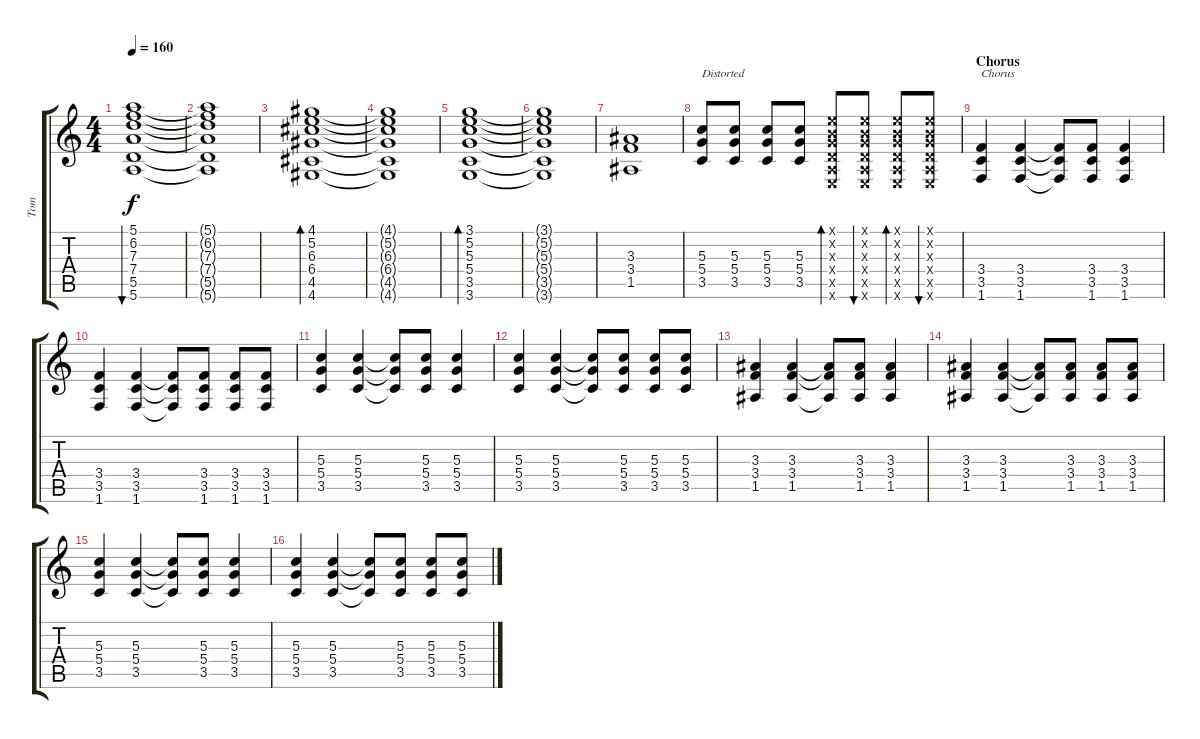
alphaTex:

\track ("Tom" "Tom") {instrument distortionguitar}
\staff {score tabs}
\tuning (E4 B3 G3 D3 A2 E2) {hide}
\ts (4 4)
\tempo 160
\clef g2
\ks c
(5.1 6.2 7.3 7.4 5.5 5.6).1{bu 240 dy f} |
(5.1{t} 6.2{t} 7.3{t} 7.4{t} 5.5{t} 5.6{t}).1 |
(4.1 5.2 6.3 6.4 4.5 4.6).1{bd 480} |
(4.1{t} 5.2{t} 6.3{t} 6.4{t} 4.5{t} 4.6{t}).1 |
(3.1 5.2 5.3 5.4 3.5 3.6).1{bd 240} |
(3.1{t} 5.2{t} 5.3{t} 5.4{t} 3.5{t} 3.6{t}).1 |
(3.3 3.4 1.5).1 |
(5.3 5.4 3.5).8{txt "Distorted" instrument distortionguitar} (5.3 5.4 3.5).8 (5.3 5.4 3.5).8 (5.3 5.4 3.5).8 (0.1{x} 0.2{x} 0.3{x} 0.4{x} 0.5{x} 0.6{x}).8{bd 60} (0.1{x} 0.2{x} 0.3{x} 0.4{x} 0.5{x} 0.6{x}).8{bu 60} (0.1{x} 0.2{x} 0.3{x} 0.4{x} 0.5{x} 0.6{x}).8{bd 60} (0.1{x} 0.2{x} 0.3{x} 0.4{x} 0.5{x} 0.6{x}).8{bu 60} |
\section ("" "Chorus")
(3.4 3.5 1.6).4{txt "Chorus"} (3.4 3.5 1.6).4 (3.4{t} 3.5{t} 1.6{t}).8 (3.4 3.5 1.6).8 (3.4 3.5 1.6).4 |
(3.4 3.5 1.6).4 (3.4 3.5 1.6).4 (3.4{t} 3.5{t} 1.6{t}).8 (3.4 3.5 1.6).8 (3.4 3.5 1.6).8 (3.4 3.5 1.6).8 |
(5.3 5.4 3.5).4 (5.3 5.4 3.5).4 (5.3{t} 5.4{t} 3.5{t}).8 (5.3 5.4 3.5).8 (5.3 5.4 3.5).4 |
(5.3 5.4 3.5).4 (5.3 5.4 3.5).4 (5.3{t} 5.4{t} 3.5{t}).8 (5.3 5.4 3.5).8 (5.3 5.4 3.5).8 (5.3 5.4 3.5).8 |
(3.3 3.4 1.5).4 (3.3 3.4 1.5).4 (3.3{t} 3.4{t} 1.5{t}).8 (3.3 3.4 1.5).8 (3.3 3.4 1.5).4 |
(3.3 3.4 1.5).4 (3.3 3.4 1.5).4 (3.3{t} 3.4{t} 1.5{t}).8 (3.3 3.4 1.5).8 (3.3 3.4 1.5).8 (3.3 3.4 1.5).8 |
(5.3 5.4 3.5).4 (5.3 5.4 3.5).4 (5.3{t} 5.4{t} 3.5{t}).8 (5.3 5.4 3.5).8 (5.3 5.4 3.5).4 |
(5.3 5.4 3.5).4 (5.3 5.4 3.5).4 (5.3{t} 5.4{t} 3.5{t}).8 (5.3 5.4 3.5).8 (5.3 5.4 3.5).8 (5.3 5.4 3.5).8
